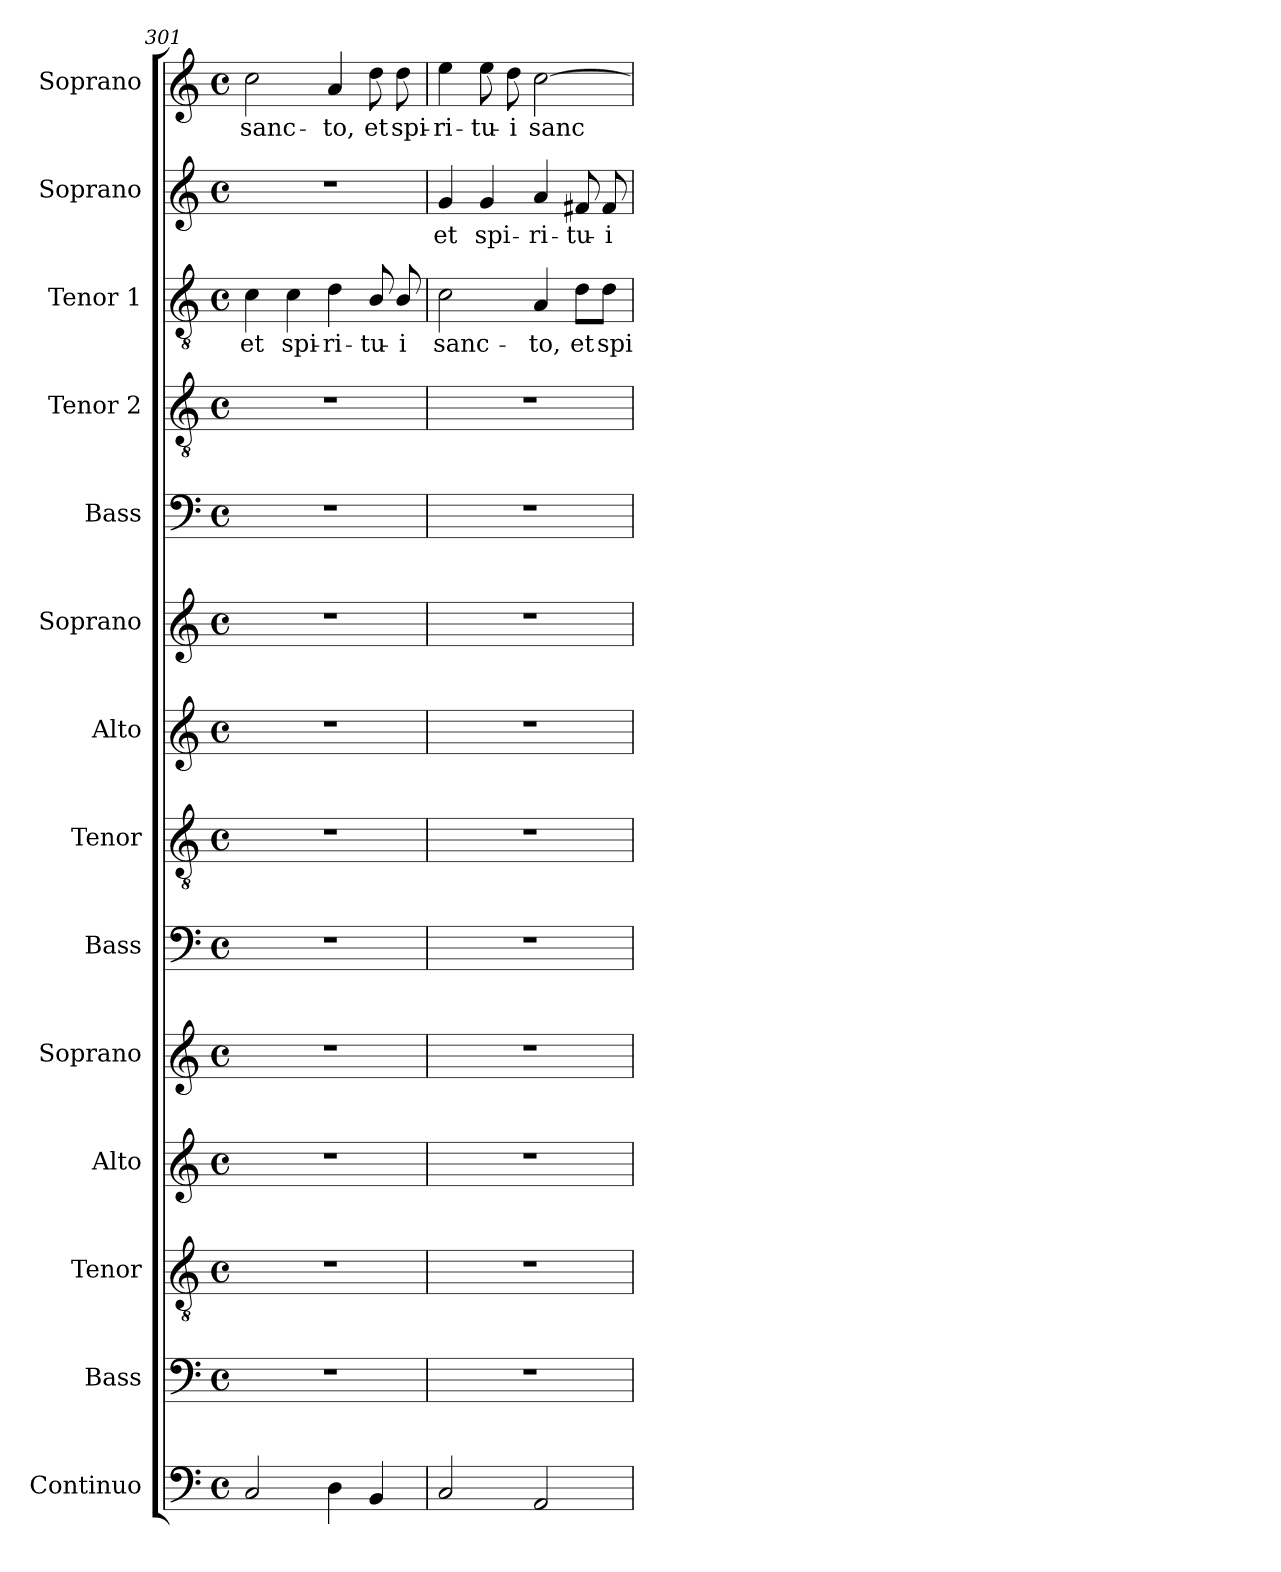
**kern	**kern	**kern	**kern	**kern	**kern	**kern	**kern	**kern	**kern	**kern	**kern	**text	**kern	**text	**kern	**text
*part14	*part13	*part12	*part11	*part10	*part9	*part8	*part7	*part6	*part5	*part4	*part3	*part3	*part2	*part2	*part1	*part1
*staff14	*staff13	*staff12	*staff11	*staff10	*staff9	*staff8	*staff7	*staff6	*staff5	*staff4	*staff3	*staff3	*staff2	*staff2	*staff1	*staff1
*I"Continuo	*I"Bass	*I"Tenor	*I"Alto	*I"Soprano	*I"Bass	*I"Tenor	*I"Alto	*I"Soprano	*I"Bass	*I"Tenor 2	*I"Tenor 1	*	*I"Soprano	*	*I"Soprano	*
*I'Cont.	*I'B.	*I'T.	*I'A.	*I'S.	*I'B.	*I'T.	*I'A.	*I'S.	*I'B.	*I'T2.	*I'T1.	*	*I'S.	*	*I'S.	*
*clefF4	*clefF4	*clefGv2	*clefG2	*clefG2	*clefF4	*clefGv2	*clefG2	*clefG2	*clefF4	*clefGv2	*clefGv2	*	*clefG2	*	*clefG2	*
*	*	*ITrd7c12	*	*	*	*ITrd7c12	*	*	*	*ITrd7c12	*ITrd7c12	*	*	*	*	*
*k[]	*k[]	*k[]	*k[]	*k[]	*k[]	*k[]	*k[]	*k[]	*k[]	*k[]	*k[]	*	*k[]	*	*k[]	*
*C:	*C:	*C:	*C:	*C:	*C:	*C:	*C:	*C:	*C:	*C:	*C:	*	*C:	*	*C:	*
*M4/4	*M4/4	*M4/4	*M4/4	*M4/4	*M4/4	*M4/4	*M4/4	*M4/4	*M4/4	*M4/4	*M4/4	*	*M4/4	*	*M4/4	*
*met(c)	*met(c)	*met(c)	*met(c)	*met(c)	*met(c)	*met(c)	*met(c)	*met(c)	*met(c)	*met(c)	*met(c)	*	*met(c)	*	*met(c)	*
=301	=301	=301	=301	=301	=301	=301	=301	=301	=301	=301	=301	=301	=301	=301	=301	=301
!	!	!	!	!	!	!	!	!	!	!	!	!LO:LY:b:color=#000000	!	!	!	!
!	!	!	!	!	!	!	!	!	!	!	!	!	!	!	!	!LO:LY:b:color=#000000
2Ci/	1r	1r	1r	1r	1r	1r	1r	1r	1r	1r	4Ci\	et	1r	.	2cci\	sanc-
!	!	!	!	!	!	!	!	!	!	!	!	!LO:LY:b:color=#000000	!	!	!	!
.	.	.	.	.	.	.	.	.	.	.	4Ci\	spi-	.	.	.	.
!	!	!	!	!	!	!	!	!	!	!	!	!LO:LY:b:color=#000000	!	!	!	!
!	!	!	!	!	!	!	!	!	!	!	!	!	!	!	!	!LO:LY:b:color=#000000
4Di\	.	.	.	.	.	.	.	.	.	.	4Di\	-ri-	.	.	4ai/	-to,
!	!	!	!	!	!	!	!	!	!	!	!	!LO:LY:b:color=#000000	!	!	!	!
!	!	!	!	!	!	!	!	!	!	!	!	!	!	!	!	!LO:LY:b:color=#000000
4BBi/	.	.	.	.	.	.	.	.	.	.	8BBi/	-tu-	.	.	8ddi\	et
!	!	!	!	!	!	!	!	!	!	!	!	!LO:LY:b:color=#000000	!	!	!	!
!	!	!	!	!	!	!	!	!	!	!	!	!	!	!	!	!LO:LY:b:color=#000000
.	.	.	.	.	.	.	.	.	.	.	8BBi/	-i	.	.	8ddi\	spi-
!!LO:PB:g=z
=302	=302	=302	=302	=302	=302	=302	=302	=302	=302	=302	=302	=302	=302	=302	=302	=302
!	!	!	!	!	!	!	!	!	!	!	!	!LO:LY:b:color=#000000	!	!	!	!
!	!	!	!	!	!	!	!	!	!	!	!	!	!	!LO:LY:b:color=#000000	!	!
!	!	!	!	!	!	!	!	!	!	!	!	!	!	!	!	!LO:LY:b:color=#000000
2Ci/	1r	1r	1r	1r	1r	1r	1r	1r	1r	1r	2Ci\	sanc-	4gi/	et	4eei\	-ri-
!	!	!	!	!	!	!	!	!	!	!	!	!	!	!LO:LY:b:color=#000000	!	!
!	!	!	!	!	!	!	!	!	!	!	!	!	!	!	!	!LO:LY:b:color=#000000
.	.	.	.	.	.	.	.	.	.	.	.	.	4gi/	spi-	8eei\	-tu-
!	!	!	!	!	!	!	!	!	!	!	!	!	!	!	!	!LO:LY:b:color=#000000
.	.	.	.	.	.	.	.	.	.	.	.	.	.	.	8ddi\	-i
!	!	!	!	!	!	!	!	!	!	!	!	!LO:LY:b:color=#000000	!	!	!	!
!	!	!	!	!	!	!	!	!	!	!	!	!	!	!LO:LY:b:color=#000000	!	!
!	!	!	!	!	!	!	!	!	!	!	!	!	!	!	!	!LO:LY:b:color=#000000
2AAi/	.	.	.	.	.	.	.	.	.	.	4AAi/	-to,	4ai/	-ri-	[2cci\	sanc-
!	!	!	!	!	!	!	!	!	!	!	!	!LO:LY:b:color=#000000	!	!	!	!
!	!	!	!	!	!	!	!	!	!	!	!	!	!	!LO:LY:b:color=#000000	!	!
.	.	.	.	.	.	.	.	.	.	.	8Di\L	et	8f#Xi/	-tu-	.	.
!	!	!	!	!	!	!	!	!	!	!	!	!LO:LY:b:color=#000000	!	!	!	!
!	!	!	!	!	!	!	!	!	!	!	!	!	!	!LO:LY:b:color=#000000	!	!
.	.	.	.	.	.	.	.	.	.	.	8Di\J	spi-	8f#i/	-i	.	.
=	=	=	=	=	=	=	=	=	=	=	=	=	=	=	=	=
*-	*-	*-	*-	*-	*-	*-	*-	*-	*-	*-	*-	*-	*-	*-	*-	*-
